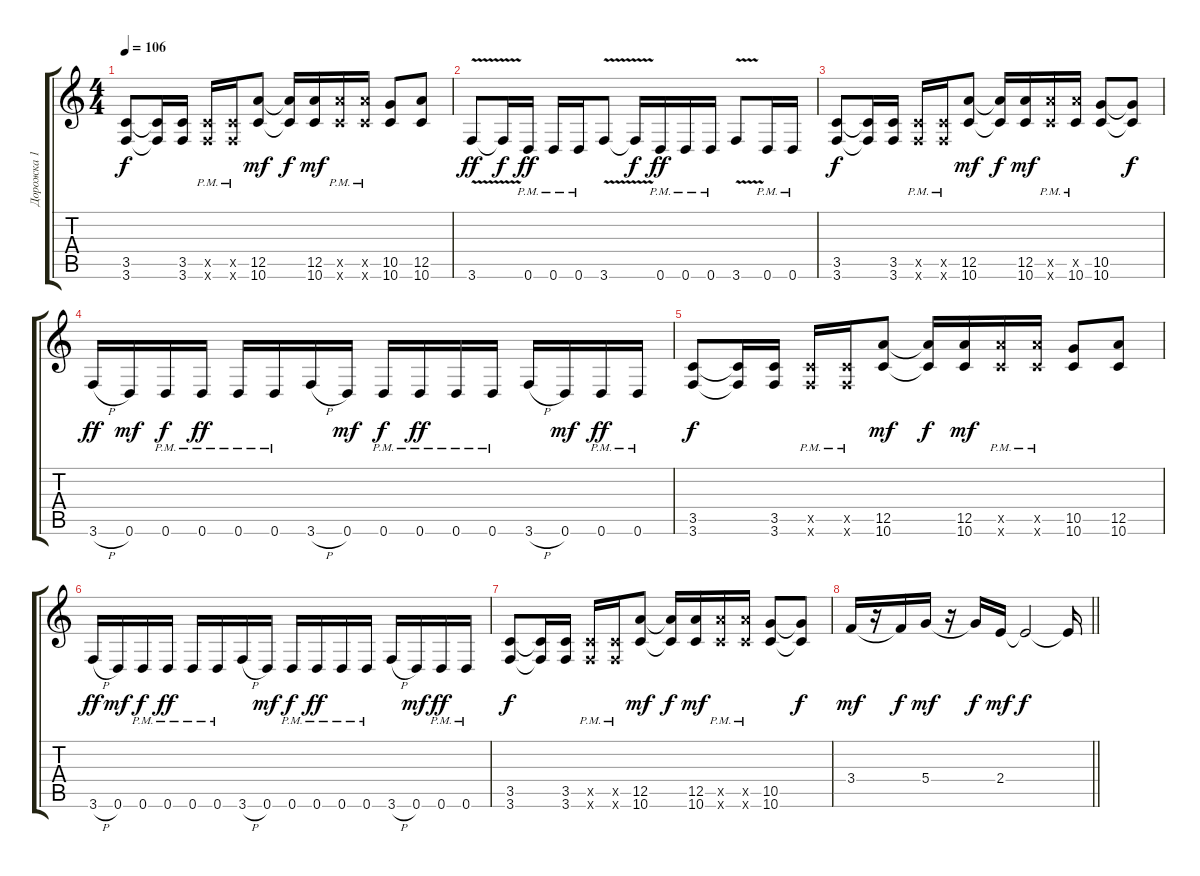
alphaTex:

\track ("Дорожка 1" "Дорожка 1") {instrument distortionguitar}
\staff {score tabs}
\tuning (E4 B3 G3 D3 A2 D2) {hide}
\ts (4 4)
\tempo 106
\clef g2
\ks c
(3.5 3.6).8{dy f} (3.5{t} 3.6{t}).16 (3.5 3.6).16 (3.5{pm x} 3.6{pm x}).16 (3.5{pm x} 3.6{pm x}).16 (12.5 10.6).8{dy mf} (12.5{t} 10.6{t}).16{dy f} (12.5 10.6).16{dy mf} (12.5{pm x} 10.6{pm x}).16 (12.5{pm x} 10.6{pm x}).16 (10.5 10.6).8 (12.5 10.6).8 |
3.6{v}.8{dy ff} 3.6{t}.16{dy f} 0.6{pm}.16{dy ff} 0.6{pm}.16 0.6{pm}.16 3.6{v}.8 3.6{t}.16{dy f} 0.6{pm}.16{dy ff} 0.6{pm}.16 0.6{pm}.16 3.6{v}.8 0.6{pm}.16 0.6{pm}.16 |
(3.5 3.6).8{dy f} (3.5{t} 3.6{t}).16 (3.5 3.6).16 (3.5{pm x} 3.6{pm x}).16 (3.5{pm x} 3.6{pm x}).16 (12.5 10.6).8{dy mf} (12.5{t} 10.6{t}).16{dy f} (12.5 10.6).16{dy mf} (12.5{pm x} 10.6{pm x}).16 (12.5{pm x} 10.6{pm}).16 (10.5 10.6).8 (10.5{t} 10.6{t}).8{dy f} |
3.6{h}.16{dy ff} 0.6.16{dy mf} 0.6{pm}.16{dy f} 0.6{pm}.16{dy ff} 0.6{pm}.16 0.6{pm}.16 3.6{h}.16 0.6.16{dy mf} 0.6{pm}.16{dy f} 0.6{pm}.16{dy ff} 0.6{pm}.16 0.6{pm}.16 3.6{h}.16 0.6.16{dy mf} 0.6{pm}.16{dy ff} 0.6{pm}.16 |
(3.5 3.6).8{dy f} (3.5{t} 3.6{t}).16 (3.5 3.6).16 (3.5{pm x} 3.6{pm x}).16 (3.5{pm x} 3.6{pm x}).16 (12.5 10.6).8{dy mf} (12.5{t} 10.6{t}).16{dy f} (12.5 10.6).16{dy mf} (12.5{pm x} 10.6{pm x}).16 (12.5{pm x} 10.6{pm x}).16 (10.5 10.6).8 (12.5 10.6).8 |
3.6{h}.16{dy ff} 0.6.16{dy mf} 0.6{pm}.16{dy f} 0.6{pm}.16{dy ff} 0.6{pm}.16 0.6{pm}.16 3.6{h}.16 0.6.16{dy mf} 0.6{pm}.16{dy f} 0.6{pm}.16{dy ff} 0.6{pm}.16 0.6{pm}.16 3.6{h}.16 0.6.16{dy mf} 0.6{pm}.16{dy ff} 0.6{pm}.16 |
(3.5 3.6).8{dy f} (3.5{t} 3.6{t}).16 (3.5 3.6).16 (3.5{pm x} 3.6{pm x}).16 (3.5{pm x} 3.6{pm x}).16 (12.5 10.6).8{dy mf} (12.5{t} 10.6{t}).16{dy f} (12.5 10.6).16{dy mf} (12.5{pm x} 10.6{pm x}).16 (12.5{pm x} 10.6{pm x}).16 (10.5 10.6).8 (10.5{t} 10.6{t}).8{dy f} |
\barLineRight lightlight
3.4.16{dy mf} r.16 3.4{t}.16{dy f} 5.4.16{dy mf} r.16 5.4{t}.16{dy f} 2.4.16{dy mf} 2.4{t}.2{dy f} 2.4{t}.16
